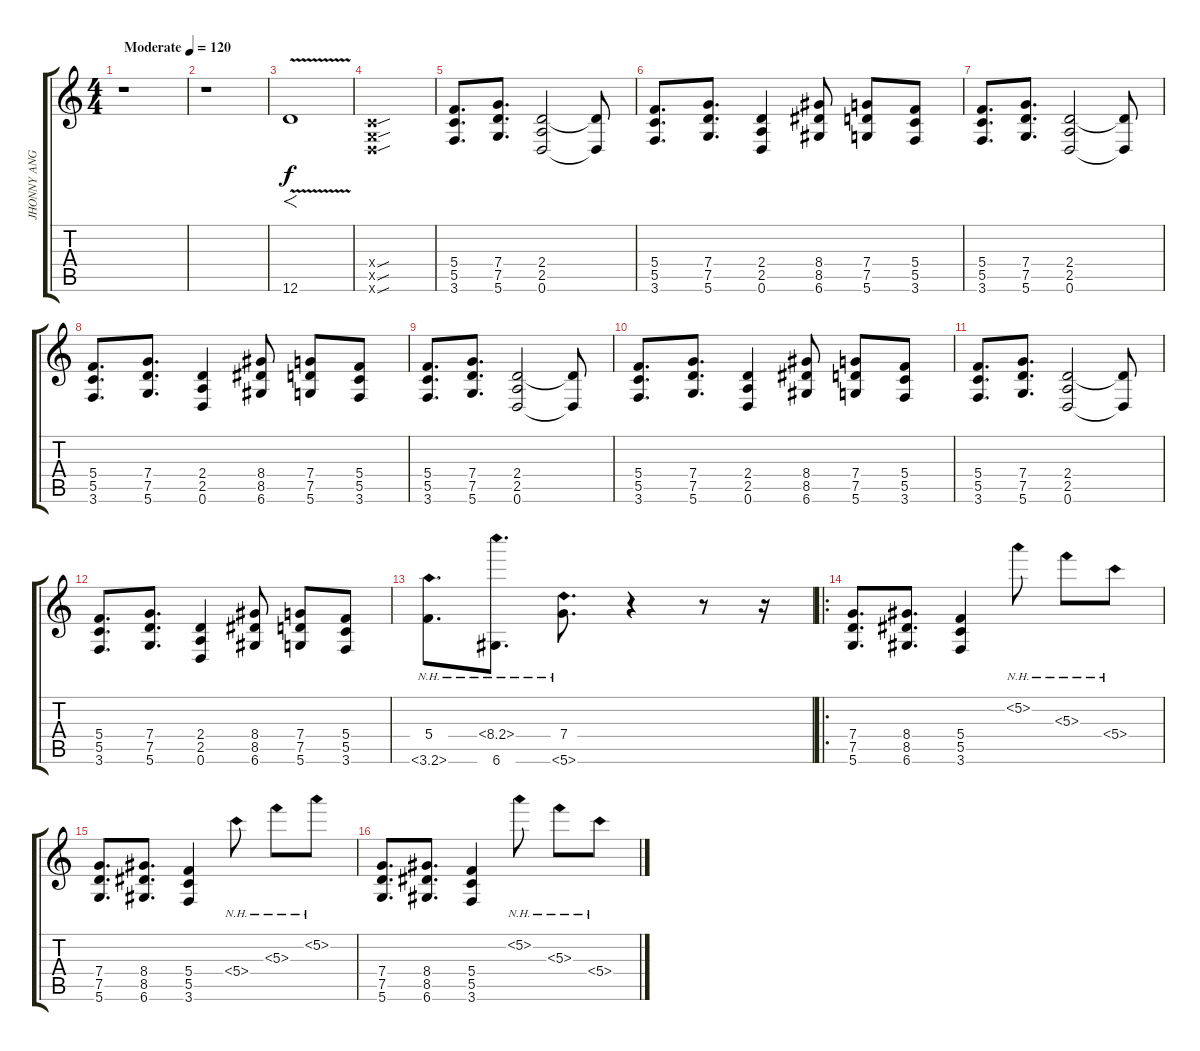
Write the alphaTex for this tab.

\track ("JHONNY ANGER" "JHONNY ANG") {instrument distortionguitar}
\staff {score tabs}
\tuning (D4 A3 F3 C3 G2 D2) {hide}
\ts (4 4)
\tempo (120 "Moderate")
\clef g2
\ks c
r.1{dy f instrument distortionguitar} |
r.1 |
12.6{v}.1{f volume 16} |
(0.4{sou x} 0.5{sou x} 0.6{sou x}).1 |
(5.4 5.5 3.6).8{d} (7.4 7.5 5.6).8{d} (2.4 2.5 0.6).2 (2.4{t} 0.6{t}).8 |
(5.4 5.5 3.6).8{d} (7.4 7.5 5.6).8{d} (2.4 2.5 0.6).4 (8.4 8.5 6.6).8 (7.4 7.5 5.6).8 (5.4 5.5 3.6).8 |
(5.4 5.5 3.6).8{d} (7.4 7.5 5.6).8{d} (2.4 2.5 0.6).2 (2.4{t} 0.6{t}).8 |
(5.4 5.5 3.6).8{d} (7.4 7.5 5.6).8{d} (2.4 2.5 0.6).4 (8.4 8.5 6.6).8 (7.4 7.5 5.6).8 (5.4 5.5 3.6).8 |
(5.4 5.5 3.6).8{d} (7.4 7.5 5.6).8{d} (2.4 2.5 0.6).2 (2.4{t} 0.6{t}).8 |
(5.4 5.5 3.6).8{d} (7.4 7.5 5.6).8{d} (2.4 2.5 0.6).4 (8.4 8.5 6.6).8 (7.4 7.5 5.6).8 (5.4 5.5 3.6).8 |
(5.4 5.5 3.6).8{d} (7.4 7.5 5.6).8{d} (2.4 2.5 0.6).2 (2.4{t} 0.6{t}).8 |
(5.4 5.5 3.6).8{d} (7.4 7.5 5.6).8{d} (2.4 2.5 0.6).4 (8.4 8.5 6.6).8 (7.4 7.5 5.6).8 (5.4 5.5 3.6).8 |
(5.4 3.6{nh}).8{d} (8.4{nh} 6.6).8{d} (7.4 5.6{nh}).8{d} r.4 r.8 r.16 |
\ro
(7.4 7.5 5.6).8{d} (8.4 8.5 6.6).8{d} (5.4 5.5 3.6).4 5.2{nh}.8 5.3{nh}.8 5.4{nh}.8 |
(7.4 7.5 5.6).8{d} (8.4 8.5 6.6).8{d} (5.4 5.5 3.6).4 5.4{nh}.8 5.3{nh}.8 5.2{nh}.8 |
(7.4 7.5 5.6).8{d} (8.4 8.5 6.6).8{d} (5.4 5.5 3.6).4 5.2{nh}.8 5.3{nh}.8 5.4{nh}.8
